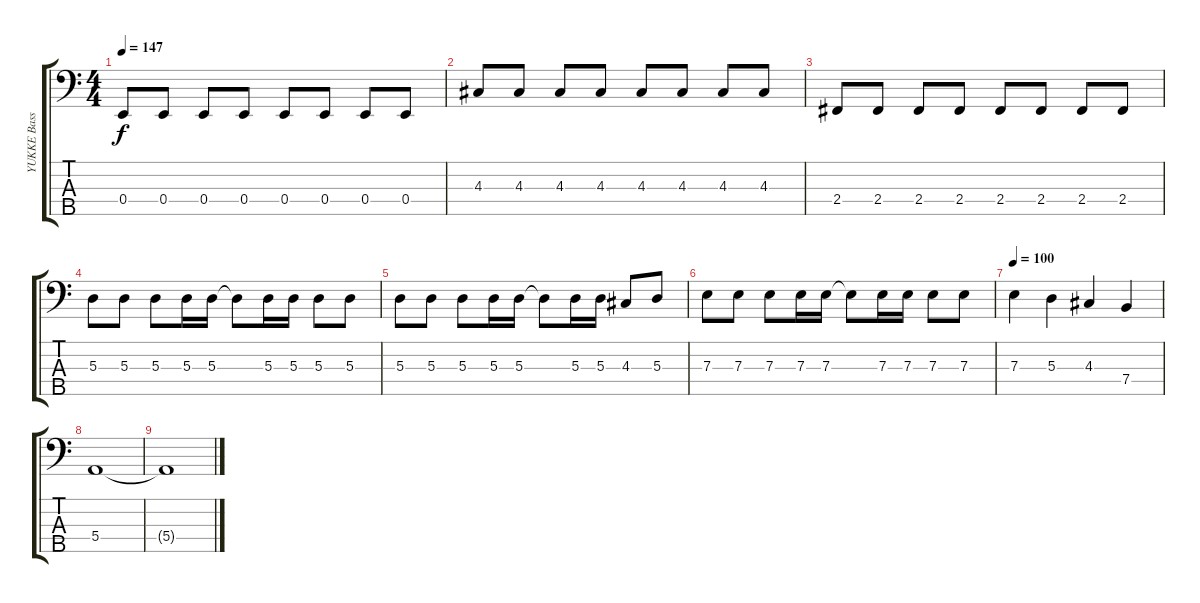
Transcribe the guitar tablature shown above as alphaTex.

\track ("YUKKE Bass" "YUKKE Bass") {instrument electricbassfinger}
\staff {score tabs}
\tuning (G2 D2 A1 E1 B0) {hide}
\ts (4 4)
\tempo 147
\clef f4
\ks c
0.4.8{dy f} 0.4.8 0.4.8 0.4.8 0.4.8 0.4.8 0.4.8 0.4.8 |
4.3.8 4.3.8 4.3.8 4.3.8 4.3.8 4.3.8 4.3.8 4.3.8 |
2.4.8 2.4.8 2.4.8 2.4.8 2.4.8 2.4.8 2.4.8 2.4.8 |
5.3.8 5.3.8 5.3.8 5.3.16 5.3.16 5.3{t}.8 5.3.16 5.3.16 5.3.8 5.3.8 |
5.3.8 5.3.8 5.3.8 5.3.16 5.3.16 5.3{t}.8 5.3.16 5.3.16 4.3.8 5.3.8 |
7.3.8 7.3.8 7.3.8 7.3.16 7.3.16 7.3{t}.8 7.3.16 7.3.16 7.3.8 7.3.8 |
\tempo 100
7.3.4 5.3.4 4.3.4 7.4.4 |
5.4.1 |
5.4{t}.1
